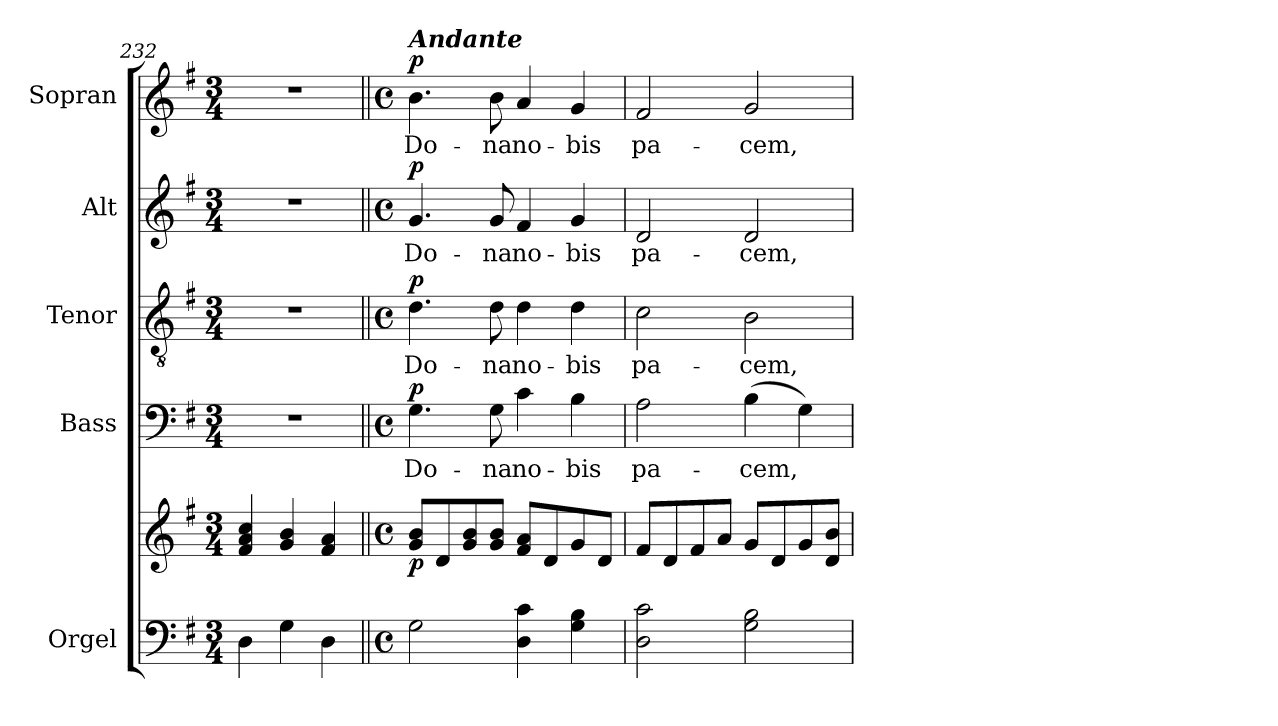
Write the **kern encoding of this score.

**kern	**kern	**dynam	**kern	**text	**dynam	**kern	**text	**dynam	**kern	**text	**dynam	**kern	**text	**dynam
*part5	*part5	*part5	*part4	*part4	*part4	*part3	*part3	*part3	*part2	*part2	*part2	*part1	*part1	*part1
*staff6	*staff5	*staff5/6	*staff4	*staff4	*staff4	*staff3	*staff3	*staff3	*staff2	*staff2	*staff2	*staff1	*staff1	*staff1
*I"Orgel	*	*	*I"Bass	*	*	*I"Tenor	*	*	*I"Alt	*	*	*I"Sopran	*	*
*I'Org.	*	*	*I'B.	*	*	*I'T.	*	*	*I'A.	*	*	*I'S.	*	*
*clefF4	*clefG2	*	*clefF4	*	*	*clefGv2	*	*	*clefG2	*	*	*clefG2	*	*
*k[f#]	*k[f#]	*	*k[f#]	*	*	*k[f#]	*	*	*k[f#]	*	*	*k[f#]	*	*
*G:	*G:	*	*G:	*	*	*G:	*	*	*G:	*	*	*G:	*	*
*M3/4	*M3/4	*	*M3/4	*	*	*M3/4	*	*	*M3/4	*	*	*M3/4	*	*
=232	=232	=232	=232	=232	=232	=232	=232	=232	=232	=232	=232	=232	=232	=232
4D\	4f#/ 4a/ 4cc/	.	2.r	.	.	2.r	.	.	2.r	.	.	2.r	.	.
4G\	4g/ 4b/	.	.	.	.	.	.	.	.	.	.	.	.	.
4D\	4f#/ 4a/	.	.	.	.	.	.	.	.	.	.	.	.	.
!!LO:PB:g=z
=233||	=233||	=233||	=233||	=233||	=233||	=233||	=233||	=233||	=233||	=233||	=233||	=233||	=233||	=233||
*M4/4	*M4/4	*	*M4/4	*	*	*M4/4	*	*	*M4/4	*	*	*M4/4	*	*
*met(c)	*met(c)	*	*met(c)	*	*	*met(c)	*	*	*met(c)	*	*	*met(c)	*	*
!	!	!	!	!	!	!	!	!	!	!	!	!LO:TX:a:Bi:t=Andante	!	!
!	!	!LO:DY:b	!	!LO:LY:b	!LO:DY:a	!	!LO:LY:b	!LO:DY:a	!	!LO:LY:b	!LO:DY:a	!	!LO:LY:b	!LO:DY:a
2G\	8g/ 8b/L	p	4.G\	Do-	p	4.d\	Do-	p	4.g/	Do-	p	4.b\	Do-	p
.	8d/	.	.	.	.	.	.	.	.	.	.	.	.	.
.	8g/ 8b/	.	.	.	.	.	.	.	.	.	.	.	.	.
!	!	!	!	!LO:LY:b	!	!	!LO:LY:b	!	!	!LO:LY:b	!	!	!LO:LY:b	!
.	8g/ 8b/J	.	8G\	-na	.	8d\	-na	.	8g/	-na	.	8b\	-na	.
!	!	!	!	!LO:LY:b	!	!	!LO:LY:b	!	!	!LO:LY:b	!	!	!LO:LY:b	!
4D\ 4c\	8f#/ 8a/L	.	4c\	no-	.	4d\	no-	.	4f#/	no-	.	4a/	no-	.
.	8d/	.	.	.	.	.	.	.	.	.	.	.	.	.
!	!	!	!	!LO:LY:b	!	!	!LO:LY:b	!	!	!LO:LY:b	!	!	!LO:LY:b	!
4G\ 4B\	8g/	.	4B\	-bis	.	4d\	-bis	.	4g/	-bis	.	4g/	-bis	.
.	8d/J	.	.	.	.	.	.	.	.	.	.	.	.	.
=234	=234	=234	=234	=234	=234	=234	=234	=234	=234	=234	=234	=234	=234	=234
!	!	!	!	!LO:LY:b	!	!	!LO:LY:b	!	!	!LO:LY:b	!	!	!LO:LY:b	!
2D\ 2c\	8f#/L	.	2A\	pa-	.	2c\	pa-	.	2d/	pa-	.	2f#/	pa-	.
.	8d/	.	.	.	.	.	.	.	.	.	.	.	.	.
.	8f#/	.	.	.	.	.	.	.	.	.	.	.	.	.
.	8a/J	.	.	.	.	.	.	.	.	.	.	.	.	.
!	!	!	!	!LO:LY:b	!	!	!LO:LY:b	!	!	!LO:LY:b	!	!	!LO:LY:b	!
2G\ 2B\	8g/L	.	(>4B\	-cem,	.	2B\	-cem,	.	2d/	-cem,	.	2g/	-cem,	.
.	8d/	.	.	.	.	.	.	.	.	.	.	.	.	.
.	8g/	.	4G\)	.	.	.	.	.	.	.	.	.	.	.
.	8d/ 8b/J	.	.	.	.	.	.	.	.	.	.	.	.	.
=	=	=	=	=	=	=	=	=	=	=	=	=	=	=
*-	*-	*-	*-	*-	*-	*-	*-	*-	*-	*-	*-	*-	*-	*-
